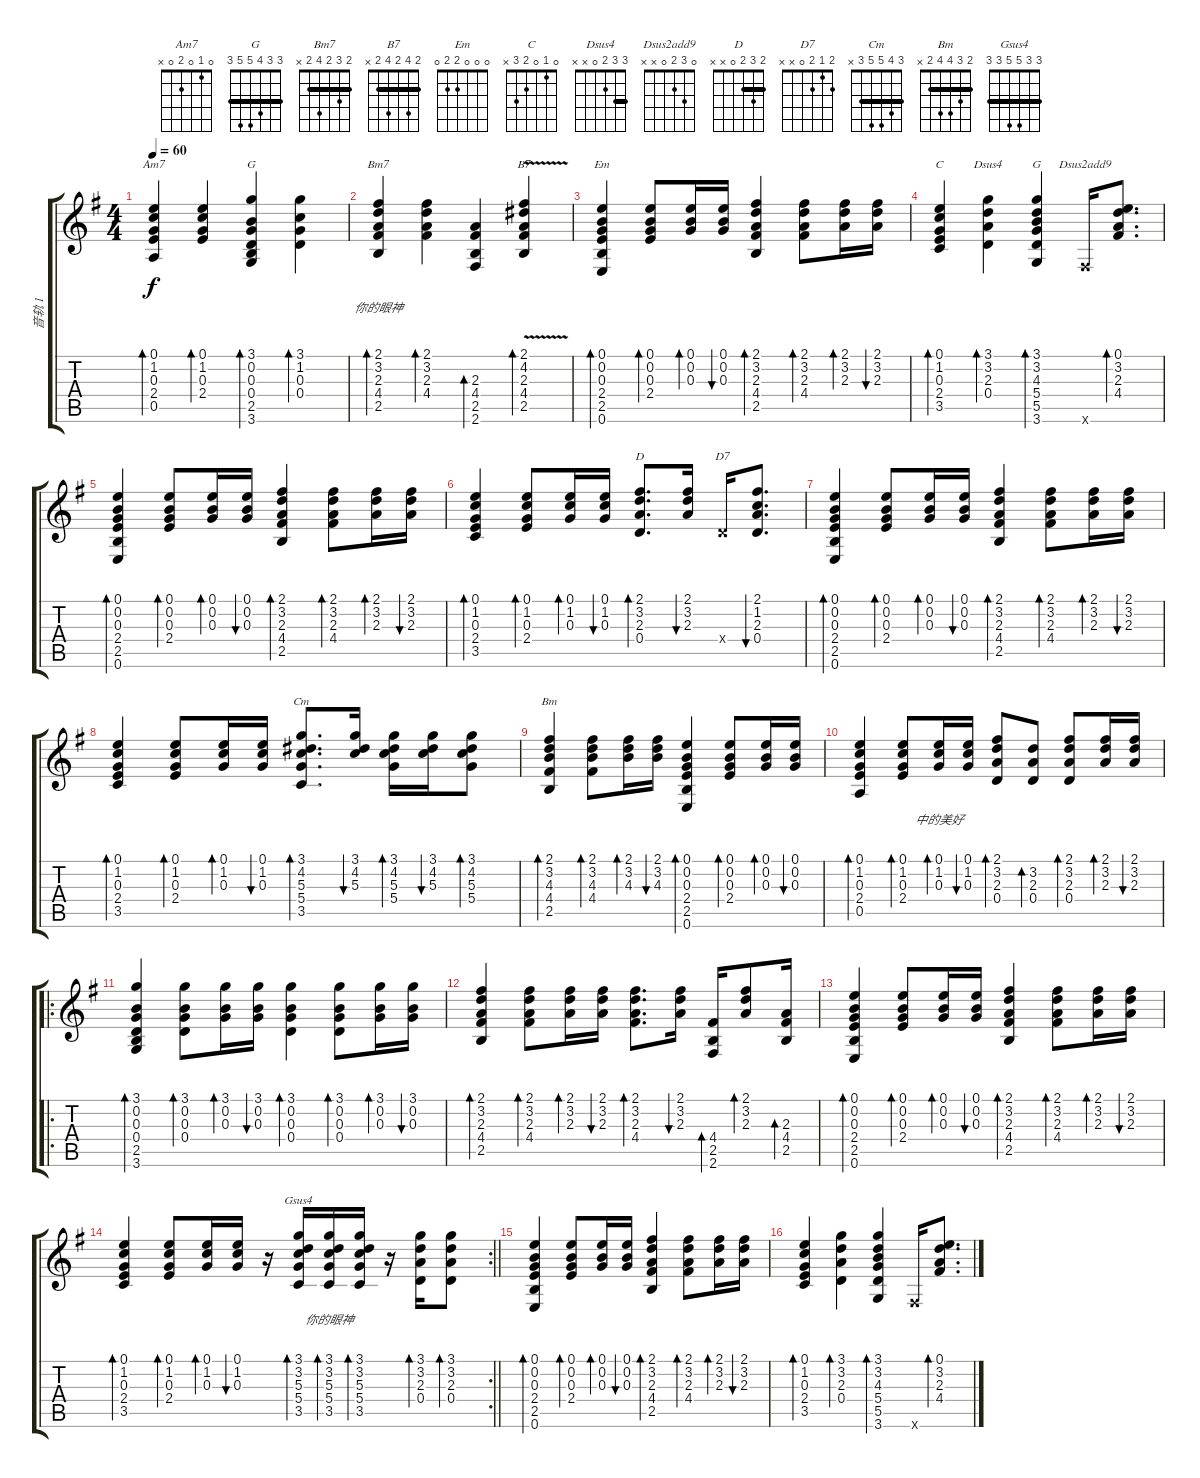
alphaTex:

\track ("音轨 1" "音轨 1") {instrument acousticguitarnylon}
\staff {score tabs}
\tuning (E4 B3 G3 D3 A2 E2) {hide}
\chord ("Am7" 0 1 0 2 0 x)
\chord ("G" 3 0 0 0 2 3)
\chord ("Bm7" 2 3 2 4 2 x) {barre 2}
\chord ("B7" 2 4 2 4 2 x) {barre 2}
\chord ("Em" 0 0 0 2 2 0)
\chord ("C" 0 1 0 2 3 x)
\chord ("Dsus4" 3 3 2 0 x x) {barre 3}
\chord ("G" 3 3 4 5 5 3) {barre 3}
\chord ("Dsus2add9" 0 3 2 0 x x)
\chord ("D" 2 3 2 0 x x) {barre 2}
\chord ("D7" 2 1 2 0 x x)
\chord ("Cm" 3 4 5 5 3 x) {barre 3}
\chord ("Bm" 2 3 4 4 2 x) {barre 2}
\chord ("Gsus4" 3 3 5 5 3 3) {barre 3}
\ts (4 4)
\tempo 60
\clef g2
\ks g
(0.1 1.2 0.3 2.4 0.5).4{bd 30 ch "Am7" lyrics (0 "") lyrics (1 "") lyrics (2 "") lyrics (3 "") lyrics (4 "") dy f} (0.1 1.2 0.3 2.4).4{bd 30 lyrics (0 "") lyrics (1 "") lyrics (2 "") lyrics (3 "") lyrics (4 "")} (3.1 0.2 0.3 0.4 2.5 3.6).4{bd 30 ch "G" lyrics (0 "") lyrics (1 "") lyrics (2 "") lyrics (3 "") lyrics (4 "")} (3.1 1.2 0.3 0.4).4{bd 30 lyrics (0 "") lyrics (1 "") lyrics (2 "") lyrics (3 "") lyrics (4 "")} |
(2.1 3.2 2.3 4.4 2.5).4{bd 30 ch "Bm7" lyrics (0 "你的眼神") lyrics (1 "") lyrics (2 "") lyrics (3 "") lyrics (4 "")} (2.1 3.2 2.3 4.4).4{bd 30 lyrics (0 "") lyrics (1 "") lyrics (2 "") lyrics (3 "") lyrics (4 "")} (2.3 4.4 2.5 2.6).4{bd 30 lyrics (0 "") lyrics (1 "") lyrics (2 "") lyrics (3 "") lyrics (4 "")} (2.1 4.2 2.3{v} 4.4 2.5).4{bd 120 ch "B7" lyrics (0 "") lyrics (1 "") lyrics (2 "") lyrics (3 "") lyrics (4 "")} |
(0.1 0.2 0.3 2.4 2.5 0.6).4{bd 30 ch "Em" lyrics (0 "") lyrics (1 "") lyrics (2 "") lyrics (3 "") lyrics (4 "")} (0.1 0.2 0.3 2.4).8{bd 30 lyrics (0 "") lyrics (1 "") lyrics (2 "") lyrics (3 "") lyrics (4 "")} (0.1 0.2 0.3).16{bd 30 lyrics (0 "") lyrics (1 "") lyrics (2 "") lyrics (3 "") lyrics (4 "")} (0.1 0.2 0.3).16{bu 30 lyrics (0 "") lyrics (1 "") lyrics (2 "") lyrics (3 "") lyrics (4 "")} (2.1 3.2 2.3 4.4 2.5).4{bd 30 lyrics (0 "") lyrics (1 "") lyrics (2 "") lyrics (3 "") lyrics (4 "")} (2.1 3.2 2.3 4.4).8{bd 30 lyrics (0 "") lyrics (1 "") lyrics (2 "") lyrics (3 "") lyrics (4 "")} (2.1 3.2 2.3).16{bd 30 lyrics (0 "") lyrics (1 "") lyrics (2 "") lyrics (3 "") lyrics (4 "")} (2.1 3.2 2.3).16{bu 30 lyrics (0 "") lyrics (1 "") lyrics (2 "") lyrics (3 "") lyrics (4 "")} |
(0.1 1.2 0.3 2.4 3.5).4{bd 30 ch "C" lyrics (0 "") lyrics (1 "") lyrics (2 "") lyrics (3 "") lyrics (4 "")} (3.1 3.2 2.3 0.4).4{bd 30 ch "Dsus4" lyrics (0 "") lyrics (1 "") lyrics (2 "") lyrics (3 "") lyrics (4 "")} (3.1 3.2 4.3 5.4 5.5 3.6).4{bd 30 ch "G" lyrics (0 "") lyrics (1 "") lyrics (2 "") lyrics (3 "") lyrics (4 "")} 2.6{x}.16{ch "Dsus2add9" lyrics (0 "") lyrics (1 "") lyrics (2 "") lyrics (3 "") lyrics (4 "")} (0.1 3.2 2.3 4.4).8{d bd 30 lyrics (0 "") lyrics (1 "") lyrics (2 "") lyrics (3 "") lyrics (4 "")} |
(0.1 0.2 0.3 2.4 2.5 0.6).4{bd 30 lyrics (0 "") lyrics (1 "") lyrics (2 "") lyrics (3 "") lyrics (4 "")} (0.1 0.2 0.3 2.4).8{bd 30 lyrics (0 "") lyrics (1 "") lyrics (2 "") lyrics (3 "") lyrics (4 "")} (0.1 0.2 0.3).16{bd 30 lyrics (0 "") lyrics (1 "") lyrics (2 "") lyrics (3 "") lyrics (4 "")} (0.1 0.2 0.3).16{bu 30 lyrics (0 "") lyrics (1 "") lyrics (2 "") lyrics (3 "") lyrics (4 "")} (2.1 3.2 2.3 4.4 2.5).4{bd 30 lyrics (0 "") lyrics (1 "") lyrics (2 "") lyrics (3 "") lyrics (4 "")} (2.1 3.2 2.3 4.4).8{bd 30 lyrics (0 "") lyrics (1 "") lyrics (2 "") lyrics (3 "") lyrics (4 "")} (2.1 3.2 2.3).16{bd 30 lyrics (0 "") lyrics (1 "") lyrics (2 "") lyrics (3 "") lyrics (4 "")} (2.1 3.2 2.3).16{bu 30 lyrics (0 "") lyrics (1 "") lyrics (2 "") lyrics (3 "") lyrics (4 "")} |
(0.1 1.2 0.3 2.4 3.5).4{bd 30 lyrics (0 "") lyrics (1 "") lyrics (2 "") lyrics (3 "") lyrics (4 "")} (0.1 1.2 0.3 2.4).8{bd 30 lyrics (0 "") lyrics (1 "") lyrics (2 "") lyrics (3 "") lyrics (4 "")} (0.1 1.2 0.3).16{bd 30 lyrics (0 "") lyrics (1 "") lyrics (2 "") lyrics (3 "") lyrics (4 "")} (0.1 1.2 0.3).16{bu 30 lyrics (0 "") lyrics (1 "") lyrics (2 "") lyrics (3 "") lyrics (4 "")} (2.1 3.2 2.3 0.4).8{d bd 30 ch "D" lyrics (0 "") lyrics (1 "") lyrics (2 "") lyrics (3 "") lyrics (4 "")} (2.1 3.2 2.3).16{bu 30 lyrics (0 "") lyrics (1 "") lyrics (2 "") lyrics (3 "") lyrics (4 "")} 0.4{x}.16{ch "D7" lyrics (0 "") lyrics (1 "") lyrics (2 "") lyrics (3 "") lyrics (4 "")} (2.1 1.2 2.3 0.4).8{d bu 30 lyrics (0 "") lyrics (1 "") lyrics (2 "") lyrics (3 "") lyrics (4 "")} |
(0.1 0.2 0.3 2.4 2.5 0.6).4{bd 30 lyrics (0 "") lyrics (1 "") lyrics (2 "") lyrics (3 "") lyrics (4 "")} (0.1 0.2 0.3 2.4).8{bd 30 lyrics (0 "") lyrics (1 "") lyrics (2 "") lyrics (3 "") lyrics (4 "")} (0.1 0.2 0.3).16{bd 30 lyrics (0 "") lyrics (1 "") lyrics (2 "") lyrics (3 "") lyrics (4 "")} (0.1 0.2 0.3).16{bu 30 lyrics (0 "") lyrics (1 "") lyrics (2 "") lyrics (3 "") lyrics (4 "")} (2.1 3.2 2.3 4.4 2.5).4{bd 30 lyrics (0 "") lyrics (1 "") lyrics (2 "") lyrics (3 "") lyrics (4 "")} (2.1 3.2 2.3 4.4).8{bd 30 lyrics (0 "") lyrics (1 "") lyrics (2 "") lyrics (3 "") lyrics (4 "")} (2.1 3.2 2.3).16{bd 30 lyrics (0 "") lyrics (1 "") lyrics (2 "") lyrics (3 "") lyrics (4 "")} (2.1 3.2 2.3).16{bu 30 lyrics (0 "") lyrics (1 "") lyrics (2 "") lyrics (3 "") lyrics (4 "")} |
(0.1 1.2 0.3 2.4 3.5).4{bd 30 lyrics (0 "") lyrics (1 "") lyrics (2 "") lyrics (3 "") lyrics (4 "")} (0.1 1.2 0.3 2.4).8{bd 30 lyrics (0 "") lyrics (1 "") lyrics (2 "") lyrics (3 "") lyrics (4 "")} (0.1 1.2 0.3).16{bd 30 lyrics (0 "") lyrics (1 "") lyrics (2 "") lyrics (3 "") lyrics (4 "")} (0.1 1.2 0.3).16{bu 30 lyrics (0 "") lyrics (1 "") lyrics (2 "") lyrics (3 "") lyrics (4 "")} (3.1 4.2 5.3 5.4 3.5).8{d bd 30 ch "Cm" lyrics (0 "") lyrics (1 "") lyrics (2 "") lyrics (3 "") lyrics (4 "")} (3.1 4.2 5.3).16{bu 30 lyrics (0 "") lyrics (1 "") lyrics (2 "") lyrics (3 "") lyrics (4 "")} (3.1 4.2 5.3 5.4).16{bd 30 lyrics (0 "") lyrics (1 "") lyrics (2 "") lyrics (3 "") lyrics (4 "")} (3.1 4.2 5.3).16{bu 30 lyrics (0 "") lyrics (1 "") lyrics (2 "") lyrics (3 "") lyrics (4 "")} (3.1 4.2 5.3 5.4).8{bd 30 lyrics (0 "") lyrics (1 "") lyrics (2 "") lyrics (3 "") lyrics (4 "")} |
(2.1 3.2 4.3 4.4 2.5).4{bd 30 ch "Bm" lyrics (0 "") lyrics (1 "") lyrics (2 "") lyrics (3 "") lyrics (4 "")} (2.1 3.2 4.3 4.4).8{bd 30 lyrics (0 "") lyrics (1 "") lyrics (2 "") lyrics (3 "") lyrics (4 "")} (2.1 3.2 4.3).16{bd 30 lyrics (0 "") lyrics (1 "") lyrics (2 "") lyrics (3 "") lyrics (4 "")} (2.1 3.2 4.3).16{bu 30 lyrics (0 "") lyrics (1 "") lyrics (2 "") lyrics (3 "") lyrics (4 "")} (0.1 0.2 0.3 2.4 2.5 0.6).4{bd 30 lyrics (0 "") lyrics (1 "") lyrics (2 "") lyrics (3 "") lyrics (4 "")} (0.1 0.2 0.3 2.4).8{bd 30 lyrics (0 "") lyrics (1 "") lyrics (2 "") lyrics (3 "") lyrics (4 "")} (0.1 0.2 0.3).16{bd 30 lyrics (0 "") lyrics (1 "") lyrics (2 "") lyrics (3 "") lyrics (4 "")} (0.1 0.2 0.3).16{bu 30 lyrics (0 "") lyrics (1 "") lyrics (2 "") lyrics (3 "") lyrics (4 "")} |
(0.1 1.2 0.3 2.4 0.5).4{bd 30 lyrics (0 "") lyrics (1 "") lyrics (2 "") lyrics (3 "") lyrics (4 "")} (0.1 1.2 0.3 2.4).8{bd 30 lyrics (0 "") lyrics (1 "") lyrics (2 "") lyrics (3 "") lyrics (4 "")} (0.1 1.2 0.3).16{bd 30 lyrics (0 "中的美好") lyrics (1 "") lyrics (2 "") lyrics (3 "") lyrics (4 "")} (0.1 1.2 0.3).16{bu 30 lyrics (0 "") lyrics (1 "") lyrics (2 "") lyrics (3 "") lyrics (4 "")} (2.1 3.2 2.3 0.4).8{bd 30 lyrics (0 "") lyrics (1 "") lyrics (2 "") lyrics (3 "") lyrics (4 "")} (3.2 2.3 0.4).8{bd 30 lyrics (0 "") lyrics (1 "") lyrics (2 "") lyrics (3 "") lyrics (4 "")} (2.1 3.2 2.3 0.4).8{bd 30 lyrics (0 "") lyrics (1 "") lyrics (2 "") lyrics (3 "") lyrics (4 "")} (2.1 3.2 2.3).16{bd 30 lyrics (0 "") lyrics (1 "") lyrics (2 "") lyrics (3 "") lyrics (4 "")} (2.1 3.2 2.3).16{bu 30 lyrics (0 "") lyrics (1 "") lyrics (2 "") lyrics (3 "") lyrics (4 "")} |
\ro
(3.1 0.2 0.3 0.4 2.5 3.6).4{bd 30 lyrics (0 "") lyrics (1 "") lyrics (2 "") lyrics (3 "") lyrics (4 "")} (3.1 0.2 0.3 0.4).8{bd 30 lyrics (0 "") lyrics (1 "") lyrics (2 "") lyrics (3 "") lyrics (4 "")} (3.1 0.2 0.3).16{bd 30 lyrics (0 "") lyrics (1 "") lyrics (2 "") lyrics (3 "") lyrics (4 "")} (3.1 0.2 0.3).16{bu 30 lyrics (0 "") lyrics (1 "") lyrics (2 "") lyrics (3 "") lyrics (4 "")} (3.1 0.2 0.3 0.4).4{bd 30 lyrics (0 "") lyrics (1 "") lyrics (2 "") lyrics (3 "") lyrics (4 "")} (3.1 0.2 0.3 0.4).8{bd 30 lyrics (0 "") lyrics (1 "") lyrics (2 "") lyrics (3 "") lyrics (4 "")} (3.1 0.2 0.3).16{bd 30 lyrics (0 "") lyrics (1 "") lyrics (2 "") lyrics (3 "") lyrics (4 "")} (3.1 0.2 0.3).16{bu 30 lyrics (0 "") lyrics (1 "") lyrics (2 "") lyrics (3 "") lyrics (4 "")} |
(2.1 3.2 2.3 4.4 2.5).4{bd 30 lyrics (0 "") lyrics (1 "") lyrics (2 "") lyrics (3 "") lyrics (4 "")} (2.1 3.2 2.3 4.4).8{bd 30 lyrics (0 "") lyrics (1 "") lyrics (2 "") lyrics (3 "") lyrics (4 "")} (2.1 3.2 2.3).16{bd 30 lyrics (0 "") lyrics (1 "") lyrics (2 "") lyrics (3 "") lyrics (4 "")} (2.1 3.2 2.3).16{bu 30 lyrics (0 "") lyrics (1 "") lyrics (2 "") lyrics (3 "") lyrics (4 "")} (2.1 3.2 2.3 4.4).8{d bd 30 lyrics (0 "") lyrics (1 "") lyrics (2 "") lyrics (3 "") lyrics (4 "")} (2.1 3.2 2.3).16{bu 30 lyrics (0 "") lyrics (1 "") lyrics (2 "") lyrics (3 "") lyrics (4 "")} (4.4 2.5 2.6).16{bd 30 lyrics (0 "") lyrics (1 "") lyrics (2 "") lyrics (3 "") lyrics (4 "")} (2.1 3.2 2.3).8{bd 30 lyrics (0 "") lyrics (1 "") lyrics (2 "") lyrics (3 "") lyrics (4 "")} (2.3 4.4 2.5).16{bd 30 lyrics (0 "") lyrics (1 "") lyrics (2 "") lyrics (3 "") lyrics (4 "")} |
(0.1 0.2 0.3 2.4 2.5 0.6).4{bd 30 lyrics (0 "") lyrics (1 "") lyrics (2 "") lyrics (3 "") lyrics (4 "")} (0.1 0.2 0.3 2.4).8{bd 30 lyrics (0 "") lyrics (1 "") lyrics (2 "") lyrics (3 "") lyrics (4 "")} (0.1 0.2 0.3).16{bd 30 lyrics (0 "") lyrics (1 "") lyrics (2 "") lyrics (3 "") lyrics (4 "")} (0.1 0.2 0.3).16{bu 30 lyrics (0 "") lyrics (1 "") lyrics (2 "") lyrics (3 "") lyrics (4 "")} (2.1 3.2 2.3 4.4 2.5).4{bd 30 lyrics (0 "") lyrics (1 "") lyrics (2 "") lyrics (3 "") lyrics (4 "")} (2.1 3.2 2.3 4.4).8{bd 30 lyrics (0 "") lyrics (1 "") lyrics (2 "") lyrics (3 "") lyrics (4 "")} (2.1 3.2 2.3).16{bd 30 lyrics (0 "") lyrics (1 "") lyrics (2 "") lyrics (3 "") lyrics (4 "")} (2.1 3.2 2.3).16{bu 30 lyrics (0 "") lyrics (1 "") lyrics (2 "") lyrics (3 "") lyrics (4 "")} |
\rc 2
\barLineRight lightlight
(0.1 1.2 0.3 2.4 3.5).4{bd 30 lyrics (0 "") lyrics (1 "") lyrics (2 "") lyrics (3 "") lyrics (4 "")} (0.1 1.2 0.3 2.4).8{bd 30 lyrics (0 "") lyrics (1 "") lyrics (2 "") lyrics (3 "") lyrics (4 "")} (0.1 1.2 0.3).16{bd 30 lyrics (0 "") lyrics (1 "") lyrics (2 "") lyrics (3 "") lyrics (4 "")} (0.1 1.2 0.3).16{bu 30 lyrics (0 "") lyrics (1 "") lyrics (2 "") lyrics (3 "") lyrics (4 "")} r.16 (3.1 3.2 5.3 5.4 3.5).16{bd 30 ch "Gsus4" lyrics (0 "") lyrics (1 "") lyrics (2 "") lyrics (3 "") lyrics (4 "")} (3.1 3.2 5.3 5.4 3.5).16{bd 30 lyrics (0 "你的眼神") lyrics (1 "") lyrics (2 "") lyrics (3 "") lyrics (4 "")} (3.1 3.2 5.3 5.4 3.5).16{bd 30 lyrics (0 "") lyrics (1 "") lyrics (2 "") lyrics (3 "") lyrics (4 "")} r.16 (3.1 3.2 2.3 0.4).16{bd 30 lyrics (0 "") lyrics (1 "") lyrics (2 "") lyrics (3 "") lyrics (4 "")} (3.1 3.2 2.3 0.4).8{bd 30 lyrics (0 "") lyrics (1 "") lyrics (2 "") lyrics (3 "") lyrics (4 "")} |
(0.1 0.2 0.3 2.4 2.5 0.6).4{bd 30 lyrics (0 "") lyrics (1 "") lyrics (2 "") lyrics (3 "") lyrics (4 "")} (0.1 0.2 0.3 2.4).8{bd 30 lyrics (0 "") lyrics (1 "") lyrics (2 "") lyrics (3 "") lyrics (4 "")} (0.1 0.2 0.3).16{bd 30 lyrics (0 "") lyrics (1 "") lyrics (2 "") lyrics (3 "") lyrics (4 "")} (0.1 0.2 0.3).16{bu 30 lyrics (0 "") lyrics (1 "") lyrics (2 "") lyrics (3 "") lyrics (4 "")} (2.1 3.2 2.3 4.4 2.5).4{bd 30 lyrics (0 "") lyrics (1 "") lyrics (2 "") lyrics (3 "") lyrics (4 "")} (2.1 3.2 2.3 4.4).8{bd 30 lyrics (0 "") lyrics (1 "") lyrics (2 "") lyrics (3 "") lyrics (4 "")} (2.1 3.2 2.3).16{bd 30 lyrics (0 "") lyrics (1 "") lyrics (2 "") lyrics (3 "") lyrics (4 "")} (2.1 3.2 2.3).16{bu 30 lyrics (0 "") lyrics (1 "") lyrics (2 "") lyrics (3 "") lyrics (4 "")} |
(0.1 1.2 0.3 2.4 3.5).4{bd 30 lyrics (0 "") lyrics (1 "") lyrics (2 "") lyrics (3 "") lyrics (4 "")} (3.1 3.2 2.3 0.4).4{bd 30 lyrics (0 "") lyrics (1 "") lyrics (2 "") lyrics (3 "") lyrics (4 "")} (3.1 3.2 4.3 5.4 5.5 3.6).4{bd 30 lyrics (0 "") lyrics (1 "") lyrics (2 "") lyrics (3 "") lyrics (4 "")} 2.6{x}.16{lyrics (0 "") lyrics (1 "") lyrics (2 "") lyrics (3 "") lyrics (4 "")} (0.1 3.2 2.3 4.4).8{d bd 30 lyrics (0 "") lyrics (1 "") lyrics (2 "") lyrics (3 "") lyrics (4 "")}
